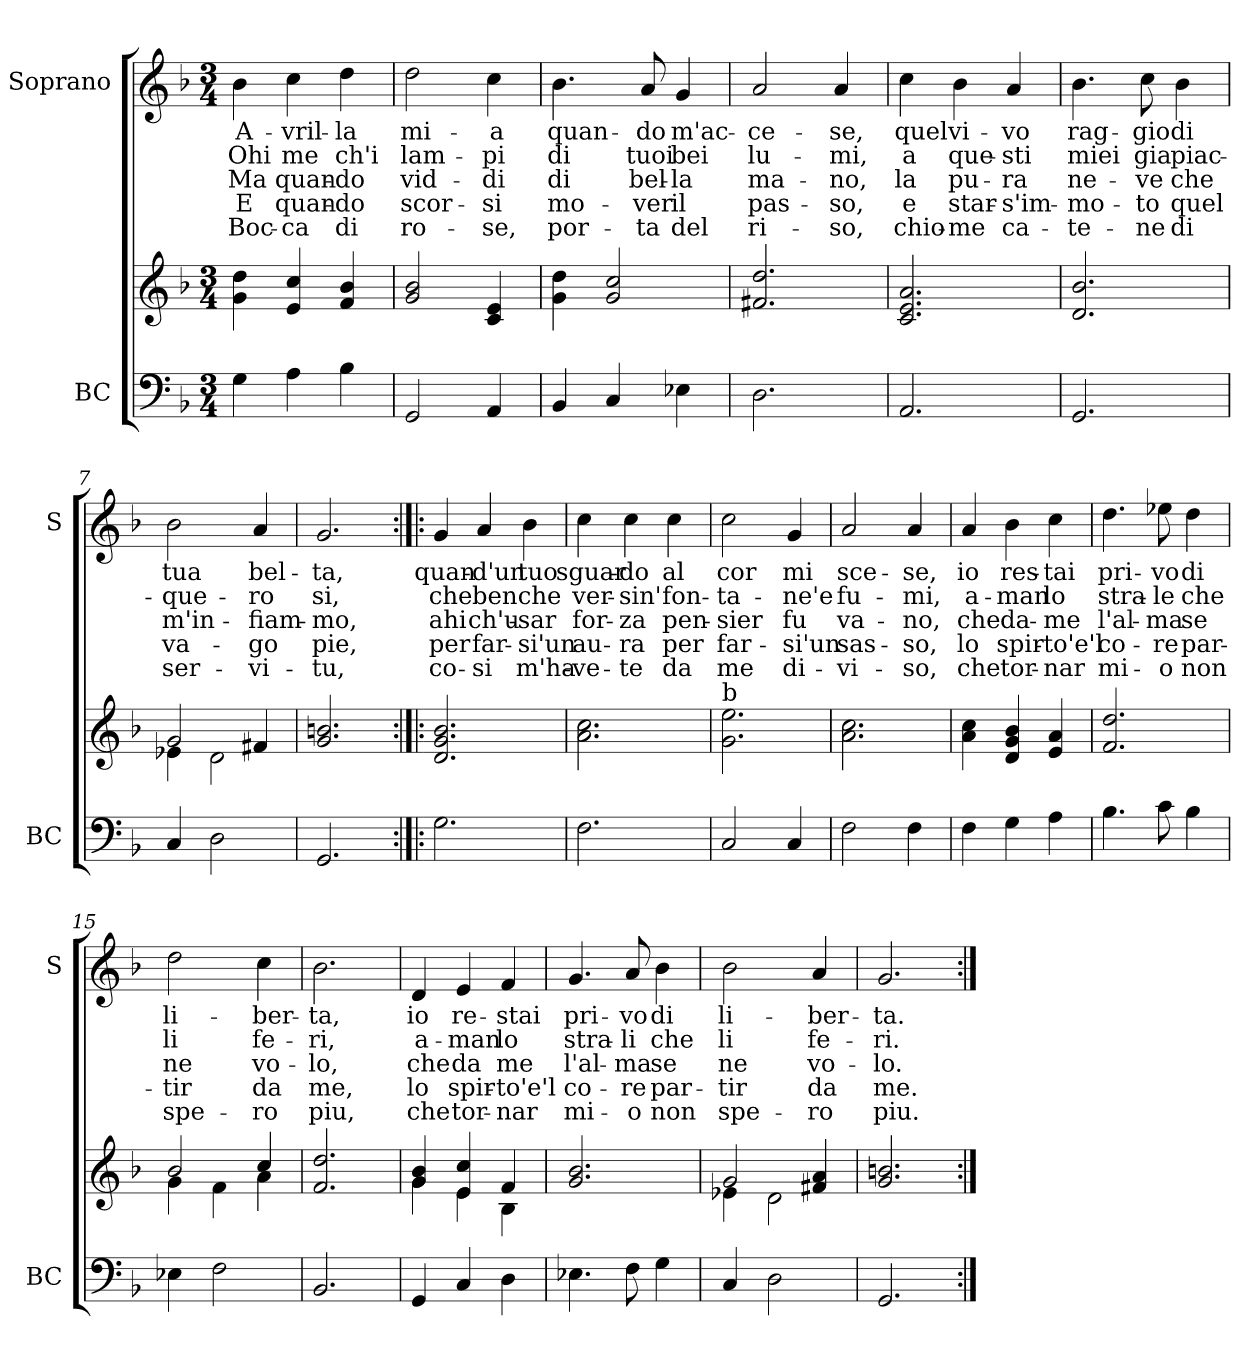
**kern	**kern	**kern	**text	**text	**text	**text	**text
*part2	*part2	*part1	*part1	*part1	*part1	*part1	*part1
*staff3	*staff2	*staff1	*staff1	*staff1	*staff1	*staff1	*staff1
*I"BC	*	*I"Soprano	*	*	*	*	*
*I'BC	*	*I'S	*	*	*	*	*
*clefF4	*clefG2	*clefG2	*	*	*	*	*
*k[b-]	*k[b-]	*k[b-]	*	*	*	*	*
*F:	*F:	*F:	*	*	*	*	*
*M3/4	*M3/4	*M3/4	*	*	*	*	*
=1	=1	=1	=1	=1	=1	=1	=1
4G\	4g\ 4dd\	4b-\	A-	Ohi	Ma	E	Boc-
4A\	4e/ 4cc/	4cc\	-vril-	me	quan-	quan-	-ca
4B-\	4f/ 4b-/	4dd\	-la	ch'i	-do	-do	di
=2	=2	=2	=2	=2	=2	=2	=2
2GG/	2g/ 2b-/	2dd\	mi-	lam-	vid-	scor-	ro-
4AA/	4c/ 4e/	4cc\	-a	-pi	-di	-si	-se,
=3	=3	=3	=3	=3	=3	=3	=3
4BB-/	4g\ 4dd\	4.b-\	quan-	di	di	mo-	por-
4C/	2g/ 2cc/	.	.	.	.	.	.
.	.	8a/	-do	tuoi	bel-	-ver	-ta
4E-X\	.	4g/	m'ac-	bei	-la	il	del
=4	=4	=4	=4	=4	=4	=4	=4
2.D\	2.f#X/ 2.dd/	2a/	-ce-	lu-	ma-	pas-	ri-
.	.	4a/	-se,	-mi,	-no,	-so,	-so,
=5	=5	=5	=5	=5	=5	=5	=5
2.AA/	2.c/ 2.e/ 2.a/	4cc\	quel	a	la	e	chio-
.	.	4b-\	vi-	que-	pu-	star-	-me
.	.	4a/	-vo	-sti	-ra	-s'im-	ca-
=6	=6	=6	=6	=6	=6	=6	=6
2.GG/	2.d/ 2.b-/	4.b-\	rag-	miei	ne-	-mo-	-te-
.	.	8cc\	-gio	gia	-ve	-to	-ne
.	.	4b-\	di	piac-	che	quel	di
!!LO:LB:g=z
=7	=7	=7	=7	=7	=7	=7	=7
*	*^	*	*	*	*	*	*
4C/	2g/	4e-X\	2b-\	tua	-que-	m'in-	va-	ser-
2D\	.	2d\	.	.	.	.	.	.
.	4f#X/	.	4a/	bel-	-ro	-fiam-	-go	-vi-
*	*v	*v	*	*	*	*	*	*
=8	=8	=8	=8	=8	=8	=8	=8
2.GG/	2.g/ 2.bn/	2.g/	-ta,	si,	-mo,	pie,	-tu,
=9:|!|:	=9:|!|:	=9:|!|:	=9:|!|:	=9:|!|:	=9:|!|:	=9:|!|:	=9:|!|:
2.G\	2.d/ 2.g/ 2.b-/	4g/	quan-	che	ahi	per	co-
.	.	4a/	-d'un	ben	ch'u-	far-	-si
.	.	4b-\	tuo	che	-sar	-si'un	m'ha-
=10	=10	=10	=10	=10	=10	=10	=10
2.F\	2.a\ 2.cc\	4cc\	sguar-	ver-	for-	au-	-ve-
.	.	4cc\	-do	-sin'	-za	-ra	-te
.	.	4cc\	al	fon-	pen-	per	da
=11	=11	=11	=11	=11	=11	=11	=11
!	!LO:TX:a:t=b	!	!	!	!	!	!
2C/	2.g\ 2.ee\	2cc\	cor	-ta-	-sier	far-	me
4C/	.	4g/	mi	-ne'e	fu	-si'un	di-
=12	=12	=12	=12	=12	=12	=12	=12
2F\	2.a\ 2.cc\	2a/	sce-	fu-	va-	sas-	-vi-
4F\	.	4a/	-se,	-mi,	-no,	-so,	-so,
=13	=13	=13	=13	=13	=13	=13	=13
4F\	4a\ 4cc\	4a/	io	a-	che	lo	che
4G\	4d/ 4g/ 4b-/	4b-\	res-	-man	da-	spir-	tor-
4A\	4e/ 4a/	4cc\	-tai	lo	-me	-to'e'l	-nar
!!LO:LB:g=z
=14	=14	=14	=14	=14	=14	=14	=14
4.B-\	2.f/ 2.dd/	4.dd\	pri-	stra-	l'al-	co-	mi-
8c\	.	8ee-X\	-vo	-le	-ma	-re	-o
4B-\	.	4dd\	di	che	se	par-	non
=15	=15	=15	=15	=15	=15	=15	=15
*	*^	*	*	*	*	*	*
4E-X\	2b-/	4g\	2dd\	li-	li	ne	-tir	spe-
2F\	.	4f\	.	.	.	.	.	.
.	4cc/	4a\	4cc\	-ber-	fe-	vo-	da	-ro
*	*v	*v	*	*	*	*	*	*
=16	=16	=16	=16	=16	=16	=16	=16
2.BB-/	2.f/ 2.dd/	2.b-\	-ta,	-ri,	-lo,	me,	piu,
=17	=17	=17	=17	=17	=17	=17	=17
*	*^	*	*	*	*	*	*
4GG/	4g/ 4b-/	4g\	4d/	io	a-	che	lo	che
4C/	4e/ 4cc/	4e\	4e/	re-	-man	da	spir-	tor-
4D\	4f/	4B-\	4f/	-stai	lo	me	-to'e'l	-nar
*	*v	*v	*	*	*	*	*	*
=18	=18	=18	=18	=18	=18	=18	=18
4.E-X\	2.g/ 2.b-/	4.g/	pri-	stra-	l'al-	co-	mi-
8F\	.	8a/	-vo	-li	-ma	-re	-o
4G\	.	4b-\	di	che	se	par-	non
=19	=19	=19	=19	=19	=19	=19	=19
*	*^	*	*	*	*	*	*
4C/	2g/	4e-X\	2b-\	li-	li	ne	-tir	spe-
2D\	.	2d\	.	.	.	.	.	.
.	4f#X/ 4a/	.	4a/	-ber-	fe-	vo-	da	-ro
*	*v	*v	*	*	*	*	*	*
=20	=20	=20	=20	=20	=20	=20	=20
2.GG/	2.g/ 2.bn/	2.g/	-ta.	-ri.	-lo.	me.	piu.
=:|!	=:|!	=:|!	=:|!	=:|!	=:|!	=:|!	=:|!
*-	*-	*-	*-	*-	*-	*-	*-
